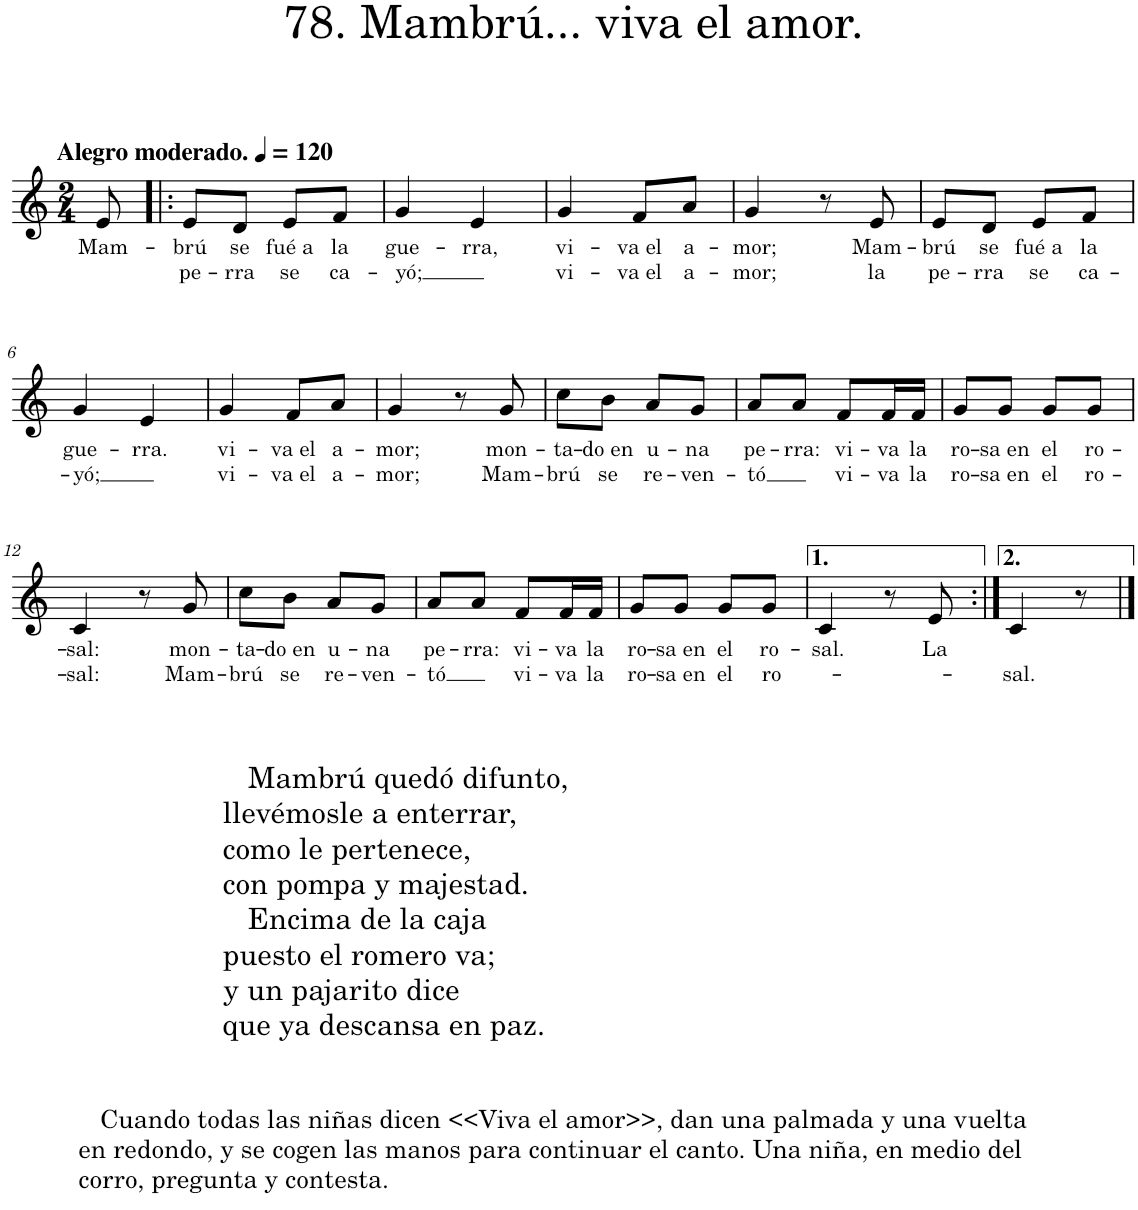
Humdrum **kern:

**kern	**text	**text
*part1	*part1	*part1
*staff1	*staff1	*staff1
*I"Piano	*	*
*I'Pno.	*	*
*clefG2	*	*
*k[]	*	*
*M2/4	*	*
*MM120	*	*
=	=	=
!LO:TX:a:B:t=Alegro moderado.	!	!
!	!LO:LY:b	!
8e/	Mam-	.
=1!|:	=1!|:	=1!|:
!	!LO:LY:b	!LO:LY:b
8e/L	-brú	pe-
!	!LO:LY:b	!LO:LY:b
8d/J	se	-rra
!	!LO:LY:b	!LO:LY:b
8e/L	fué a	se
!	!LO:LY:b	!LO:LY:b
8f/J	la	ca-
=2	=2	=2
!	!LO:LY:b	!LO:LY:b
4g/	gue-	-yó;
!	!LO:LY:b	!
4e/	-rra,	.
=3	=3	=3
!	!LO:LY:b	!LO:LY:b
4g/	vi-	vi-
!	!LO:LY:b	!LO:LY:b
8f/L	-va el	-va el
!	!LO:LY:b	!LO:LY:b
8a/J	a-	a-
=4	=4	=4
!	!LO:LY:b	!LO:LY:b
4g/	-mor;	-mor;
8r	.	.
!	!LO:LY:b	!LO:LY:b
8e/	Mam-	la
=5	=5	=5
!	!LO:LY:b	!LO:LY:b
8e/L	-brú	pe-
!	!LO:LY:b	!LO:LY:b
8d/J	se	-rra
!	!LO:LY:b	!LO:LY:b
8e/L	fué a	se
!	!LO:LY:b	!LO:LY:b
8f/J	la	ca-
!!LO:LB:g=z
=6	=6	=6
!	!LO:LY:b	!LO:LY:b
4g/	gue-	-yó;
!	!LO:LY:b	!
4e/	-rra.	.
=7	=7	=7
!	!LO:LY:b	!LO:LY:b
4g/	vi-	vi-
!	!LO:LY:b	!LO:LY:b
8f/L	-va el	-va el
!	!LO:LY:b	!LO:LY:b
8a/J	a-	a-
=8	=8	=8
!	!LO:LY:b	!LO:LY:b
4g/	-mor;	-mor;
8r	.	.
!	!LO:LY:b	!LO:LY:b
8g/	mon-	Mam-
=9	=9	=9
!	!LO:LY:b	!LO:LY:b
8cc\L	-ta-	-brú
!	!LO:LY:b	!LO:LY:b
8b\J	-do en	se
!	!LO:LY:b	!LO:LY:b
8a/L	u-	re-
!	!LO:LY:b	!LO:LY:b
8g/J	-na	-ven-
=10	=10	=10
!	!LO:LY:b	!LO:LY:b
8a/L	pe-	-tó
!	!LO:LY:b	!
8a/J	-rra:	.
!	!LO:LY:b	!LO:LY:b
8f/L	vi-	vi-
!	!LO:LY:b	!LO:LY:b
16f/L	-va	-va
!	!LO:LY:b	!LO:LY:b
16f/JJ	la	la
=11	=11	=11
!	!LO:LY:b	!LO:LY:b
8g/L	ro-	ro-
!	!LO:LY:b	!LO:LY:b
8g/J	-sa en	-sa en
!	!LO:LY:b	!LO:LY:b
8g/L	el	el
!	!LO:LY:b	!LO:LY:b
8g/J	ro-	ro-
!!LO:LB:g=z
=12	=12	=12
!	!LO:LY:b	!LO:LY:b
4c/	-sal:	-sal:
8r	.	.
!	!LO:LY:b	!LO:LY:b
8g/	mon-	Mam-
=13	=13	=13
!LO:TX:b:t=Mambrú quedó difunto,	!	!
!LO:TX:b:t=llevémosle a enterrar,	!	!
!LO:TX:b:t=como le pertenece,	!	!
!LO:TX:b:t=con pompa y majestad.	!	!
!LO:TX:b:t=Encima de la caja	!	!
!LO:TX:b:t=puesto el romero va;	!	!
!LO:TX:b:t=y un pajarito dice	!	!
!LO:TX:b:t=que ya descansa en paz.	!	!
!	!LO:LY:b	!LO:LY:b
8cc\L	-ta-	-brú
!	!LO:LY:b	!LO:LY:b
8b\J	-do en	se
!	!LO:LY:b	!LO:LY:b
8a/L	u-	re-
!LO:TX:b:t=Cuando todas las niñas dicen <<Viva el amor>>, dan una palmada y una vuelta	!	!
!LO:TX:b:t=en redondo, y se cogen las manos para continuar el canto. Una niña, en medio del	!	!
!LO:TX:b:t=corro, pregunta y contesta.	!	!
!	!LO:LY:b	!LO:LY:b
8g/J	-na	-ven-
=14	=14	=14
!	!LO:LY:b	!LO:LY:b
8a/L	pe-	-tó
!	!LO:LY:b	!
8a/J	-rra:	.
!	!LO:LY:b	!LO:LY:b
8f/L	vi-	vi-
!	!LO:LY:b	!LO:LY:b
16f/L	-va	-va
!	!LO:LY:b	!LO:LY:b
16f/JJ	la	la
=15	=15	=15
!	!LO:LY:b	!LO:LY:b
8g/L	ro-	ro-
!	!LO:LY:b	!LO:LY:b
8g/J	-sa en	-sa en
!	!LO:LY:b	!LO:LY:b
8g/L	el	el
!	!LO:LY:b	!LO:LY:b
8g/J	ro-	ro-
=16	=16	=16
!	!LO:LY:b	!
4c/	-sal.	.
8r	.	.
!	!LO:LY:b	!
8e/	La	.
=17:|!	=17:|!	=17:|!
!	!	!LO:LY:b
4c/	.	sal.
8r	.	.
==	==	==
*-	*-	*-
